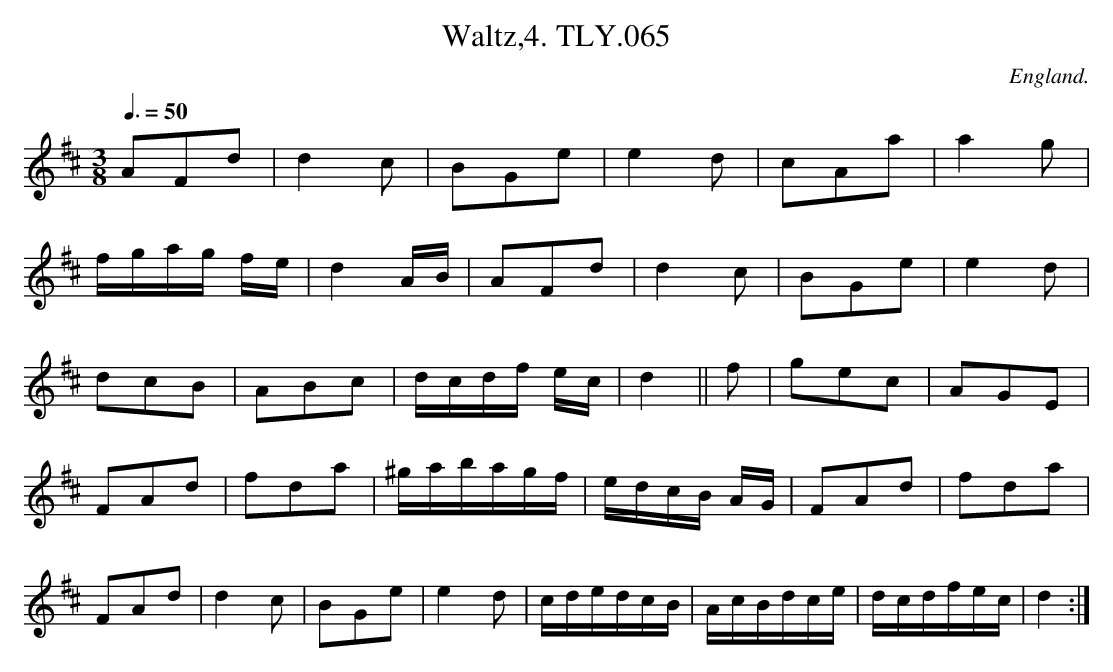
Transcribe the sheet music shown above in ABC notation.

X:1
T:Waltz,4. TLY.065
L:1/16
M:3/8
O:England.
Q:3/8=50
K:D
A2F2d2|d4 c2|B2G2e2|e4 d2| c2A2a2|a4 g2|!
fgag fe| d4 AB| A2F2d2|d4 c2|B2G2e2|e4 d2|!
d2c2B2|A2B2c2| dcdf ec|d4||f2| g2e2c2|A2G2E2|!
F2A2d2|f2d2a2| ^gabagf| edcB AG| F2A2d2| f2d2a2|!
F2A2d2|d4c2|B2G2e2|e4d2|cdedcB|AcBdce|dcdfec|d4:|
